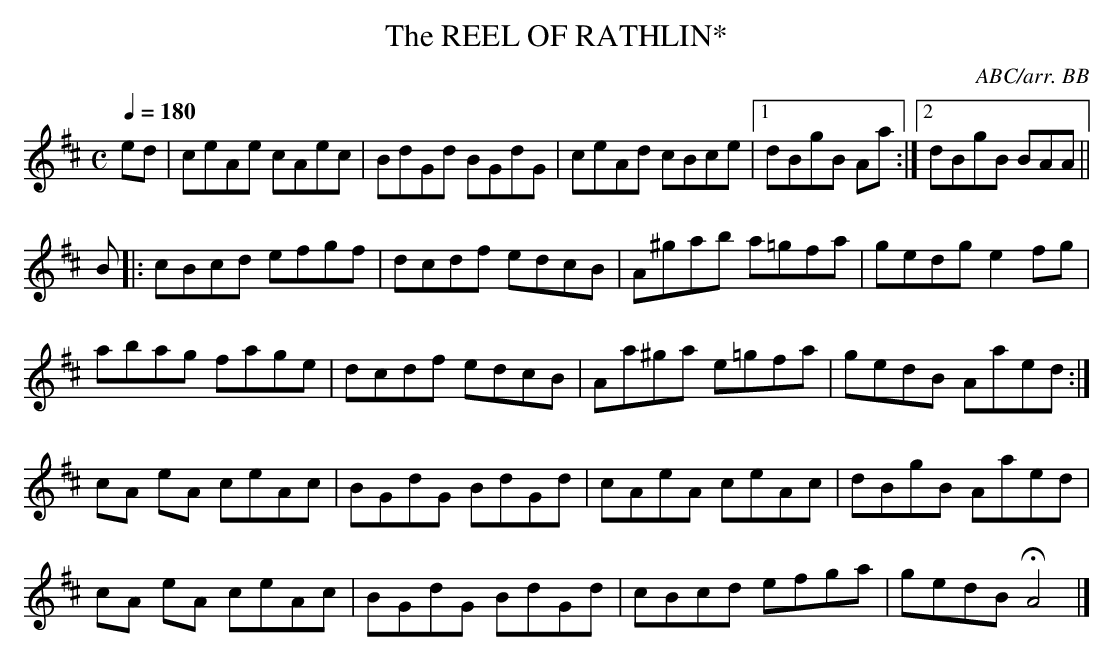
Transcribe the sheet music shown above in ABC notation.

X:1
T:REEL OF RATHLIN*, The
C:ABC/arr. BB
Q:1/4=180
L:1/8
M:C
K:Amix
ed|ceAe cAec|BdGd BGdG|ceAd cBce|1 dBgB Aa:|\
[2 dBgB BAA||
B|:cBcd efgf|dcdf edcB|A^gab a=gfa|gedg e2fg|
abag fage|dcdf edcB|Aa^ga e=gfa|gedB Aaed:|
cA eA ceAc|BGdG BdGd|cAeA ceAc|dBgB Aaed|
cA eA ceAc|BGdG BdGd|cBcd efga|gedB HA4|]
